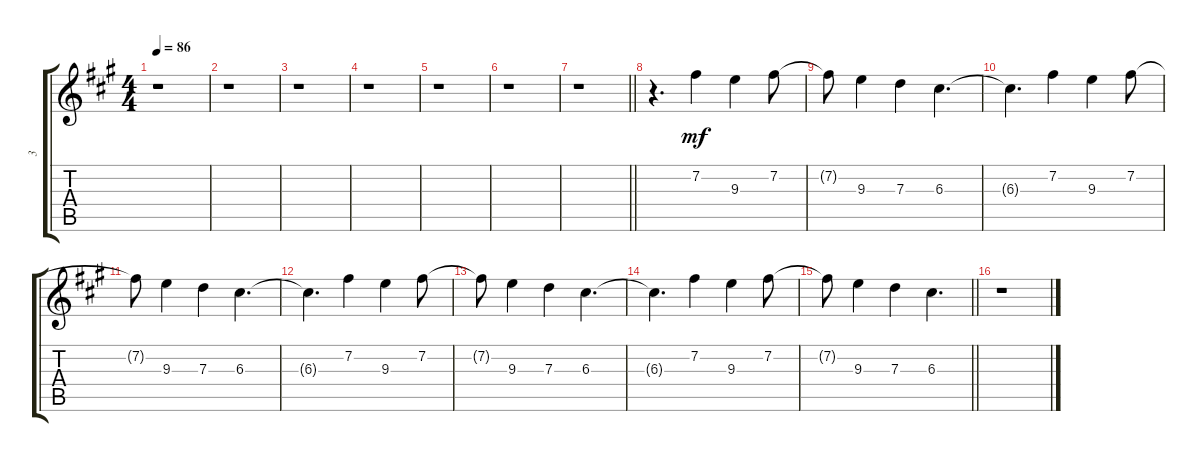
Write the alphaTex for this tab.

\track ("3" "3") {instrument electricguitarclean}
\staff {score tabs}
\tuning (E4 B3 G3 D3 A2 E2) {hide}
\ts (4 4)
\tempo 86
\clef g2
\ks a
r.1{dy mf} |
r.1 |
r.1 |
r.1 |
r.1 |
r.1 |
\barLineRight lightlight
r.1 |
r.4{d} 7.2.4 9.3.4 7.2.8 |
7.2{t}.8 9.3.4 7.3.4 6.3.4{d} |
6.3{t}.4{d} 7.2.4 9.3.4 7.2.8 |
7.2{t}.8 9.3.4 7.3.4 6.3.4{d} |
6.3{t}.4{d} 7.2.4 9.3.4 7.2.8 |
7.2{t}.8 9.3.4 7.3.4 6.3.4{d} |
6.3{t}.4{d} 7.2.4 9.3.4 7.2.8 |
\barLineRight lightlight
7.2{t}.8 9.3.4 7.3.4 6.3.4{d} |
r.1
